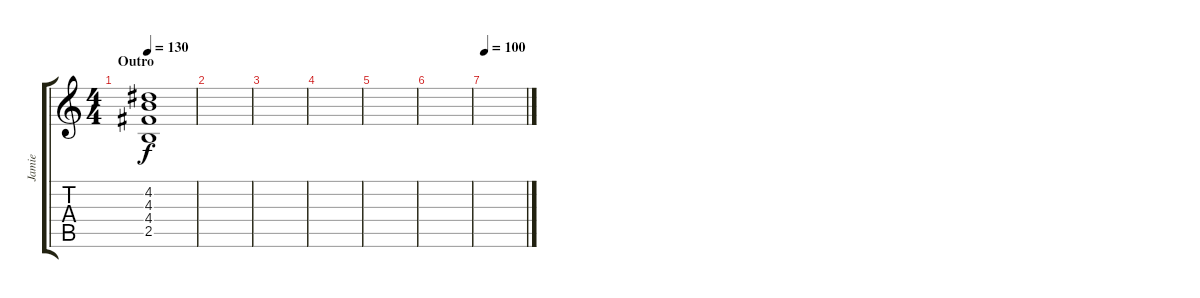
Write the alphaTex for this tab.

\track ("Jamie" "Jamie") {instrument overdrivenguitar}
\staff {score tabs}
\tuning (E4 B3 G3 D3 A2 E2) {hide}
\ts (4 4)
\section ("" "Outro")
\tempo 130
\clef g2
\ks c
(4.2 4.3 4.4 2.5).1{dy f volume 4} |
|
|
|
|
|
\tempo 100
